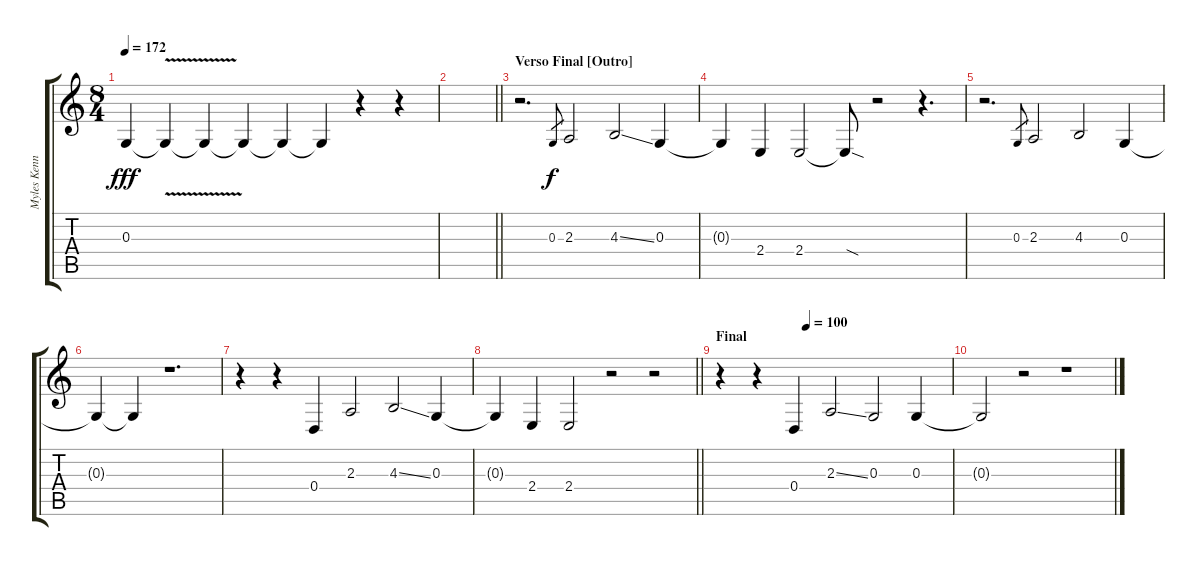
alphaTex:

\track ("Myles Kennedy [Vocals]" "Myles Kenn") {instrument clarinet}
\staff {score tabs}
\tuning (E4 B3 G3 D3 A2 E2) {hide}
\ts (8 4)
\tempo 172
\clef g2
\ks c
0.3{t}.4{dy fff} 0.3{v t}.4 0.3{t}.4 0.3{t}.4 0.3{t}.4 0.3{t}.4 r.4 r.4 |
\barLineRight lightlight
|
\section ("" "Verso Final [Outro]")
r.2{d} 0.3.8{gr dy f} 2.3.2 4.3{ss}.2 0.3.4 |
0.3{t}.4 2.4.4 2.4.2 2.4{sod t}.8 r.2 r.4{d} |
r.2{d} 0.3.8{gr} 2.3.2 4.3.2 0.3.4 |
0.3{t}.4 0.3{t}.4 r.1{d} |
r.4 r.4 0.4.4 2.3.2 4.3{ss}.2 0.3.4 |
\barLineRight lightlight
0.3{t}.4 2.4.4 2.4.2 r.2 r.2 |
\section ("" "Final")
\tempo (100 0.375)
r.4 r.4 0.4.4 2.3{ss}.2 0.3.2 0.3.4 |
0.3{t}.2 r.2 r.1
